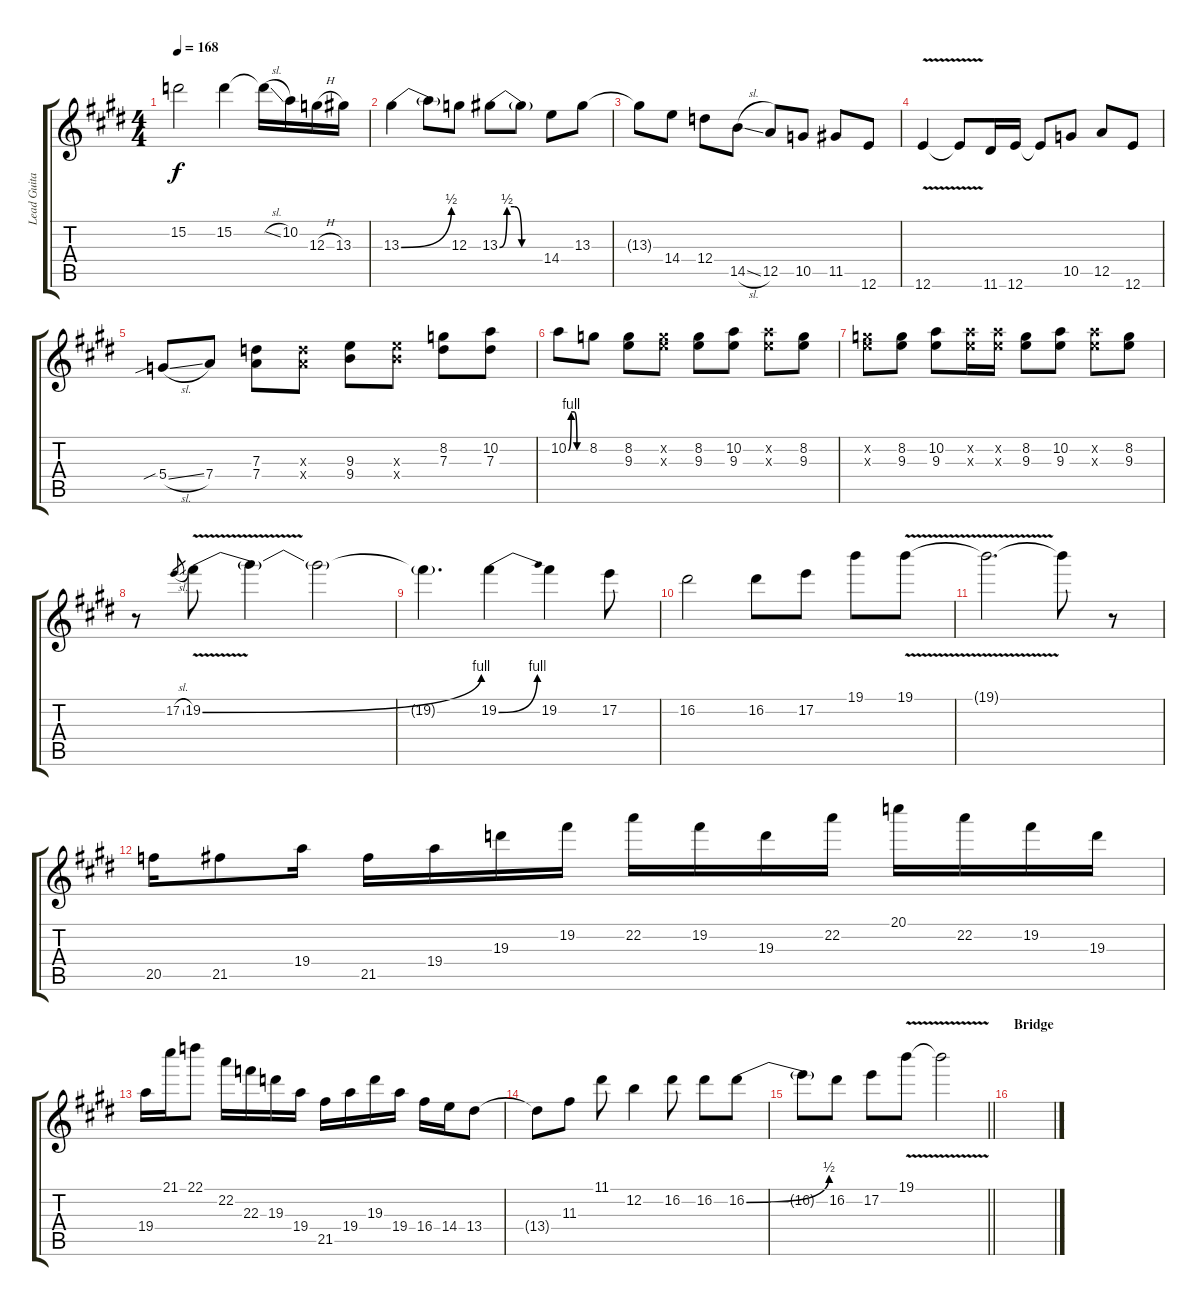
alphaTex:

\track ("Lead Guitar" "Lead Guita") {instrument overdrivenguitar}
\staff {score tabs}
\tuning (E4 B3 G3 D3 A2 E2) {hide}
\ts (4 4)
\tempo 168
\clef g2
\ks e
15.2{t}.2{dy f} 15.2.4 15.2{sl t}.16 10.2.16 12.3{h}.16 13.3.16 |
13.3{be (bend 0 0 60 2)}.4 13.3{t}.8 12.3.8 13.3{be (custom 0 0 10 2 20 2 30 0 60 0)}.8 13.3{t}.8 14.4.8 13.3.8 |
13.3{t}.8 14.4.8 12.4.8 14.5{sl}.8 12.5.8 10.5.8 11.5.8 12.6.8 |
12.6{v}.4 12.6{t}.8 11.6.16 12.6.16 12.6{t}.8 10.5.8 12.5.8 12.6.8 |
5.4{sib sl}.8 7.4.8 (7.3 7.4).8 (7.3{x} 7.4{x}).8 (9.3 9.4).8 (9.3{x} 9.4{x}).8 (8.2 7.3).8 (10.2 7.3).8 |
10.2{be (custom 0 0 10 4 20 4 30 0 60 0)}.8 8.2.8 (8.2 9.3).8 (8.2{x} 9.3{x}).8 (8.2 9.3).8 (10.2 9.3).8 (10.2{x} 9.3{x}).8 (8.2 9.3).8 |
(8.2{x} 9.3{x}).8 (8.2 9.3).8 (10.2 9.3).8 (10.2{x} 9.3{x}).16 (10.2{x} 9.3{x}).16 (8.2 9.3).8 (10.2 9.3).8 (10.2{x} 9.3{x}).8 (8.2 9.3).8 |
r.8 17.2{sl}.8{gr} 19.2{be (bend 0 0 60 4) v}.8 19.2{t}.4 19.2{t}.2 |
19.2{t}.4{d} 19.2{be (bend 0 0 60 4)}.4 19.2.4 17.2.8 |
16.2.2 16.2.8 17.2.8 19.1.8 19.1{v}.8 |
19.1{t}.2{d} 19.1{t}.8 r.8 |
20.5.16 21.5.8 19.4.16 21.5.16 19.4.16 19.3.16 19.2.16 22.2.16 19.2.16 19.3.16 22.2.16 20.1.16 22.2.16 19.2.16 19.3.16 |
19.4.16 21.1.16 22.1.8 22.2.16 22.3.16 19.3.16 19.4.16 21.5.16 19.4.16 19.3.16 19.4.16 16.4.16 14.4.16 13.4.8 |
13.4{t}.8 11.3.8 11.1.8 12.2.4 16.2.8 16.2.8 16.2{be (bend 0 0 60 2)}.8 |
\barLineRight lightlight
16.2{t}.8 16.2.8 17.2.8 19.1{v}.8 19.1{t}.2 |
\section ("" "Bridge")
